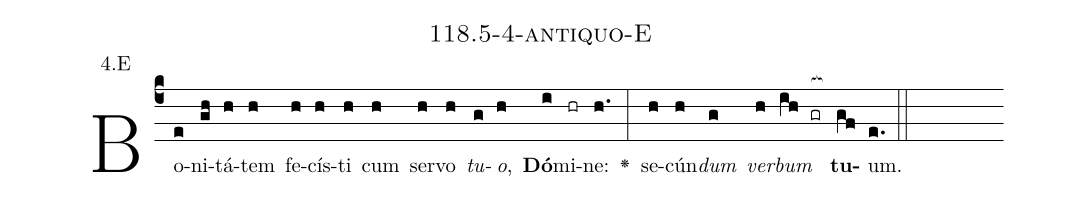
name: 118.5-4-antiquo-E;
annotation: 4.E;
%%
(c4)Bo(e)ni(gh)tá(h)tem(h) fe(h)cís(h)ti(h) cum(h) ser(h)vo(h) <i>tu</i>(g)<i>o</i>,(h) <b>Dó</b>(i)mi(hr)ne:(h.) <v>\greheightstar</v>(:) se(h)cún(h)<i>dum</i>(g) <i>ver</i>(h)<i>bum</i>(ih gr[ocb:1{]) <b>tu</b>(gf[ocb:0}])um.(e.) (::)


%E(h) u(g) o(h) u(ih) a(gf) e.(e.) (::)
